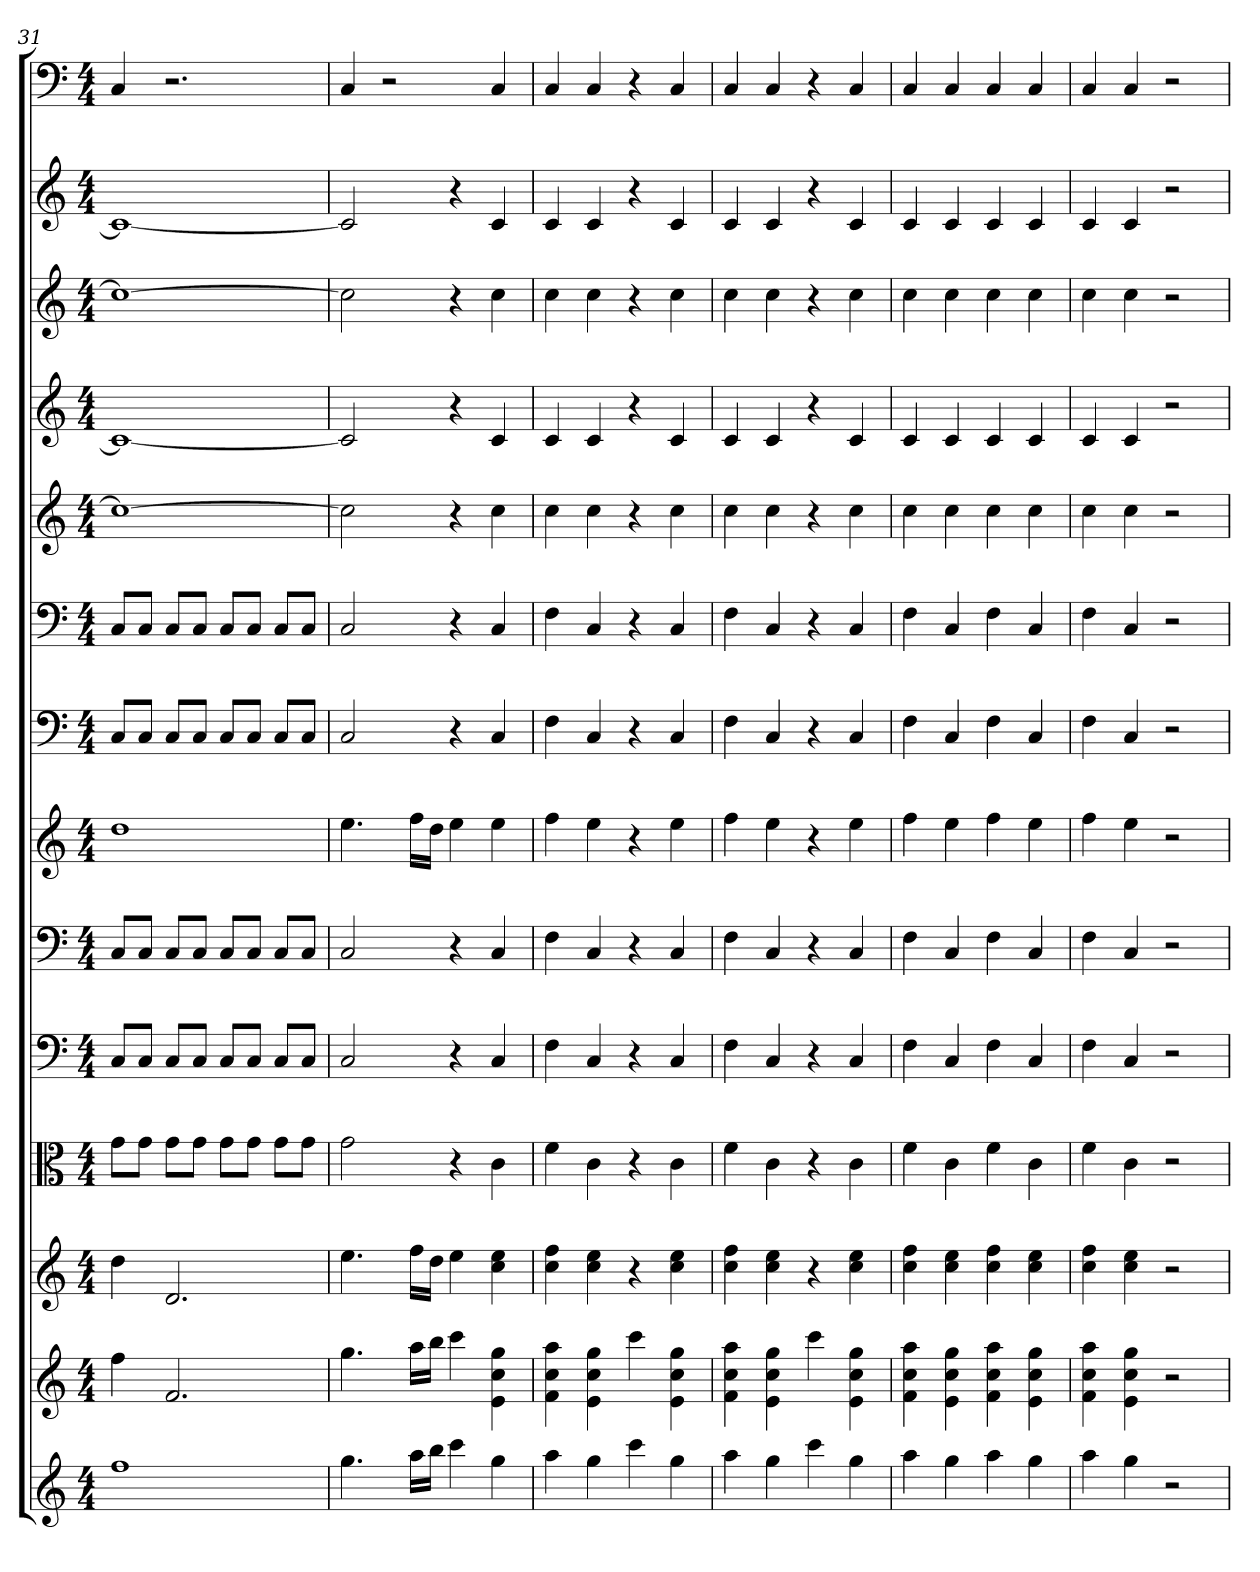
**kern	**kern	**kern	**kern	**kern	**kern	**kern	**kern	**kern	**kern	**kern	**kern	**kern	**kern
*part14	*part13	*part12	*part11	*part10	*part9	*part8	*part7	*part6	*part5	*part4	*part3	*part2	*part1
*staff14	*staff13	*staff12	*staff11	*staff10	*staff9	*staff8	*staff7	*staff6	*staff5	*staff4	*staff3	*staff2	*staff1
*	*	*	*clefC3	*clefF4	*clefF4	*	*clefF4	*clefF4	*	*	*	*	*clefF4
*k[]	*k[]	*k[]	*k[]	*k[]	*k[]	*k[]	*k[]	*k[]	*k[]	*k[]	*k[]	*k[]	*k[]
*C:	*C:	*C:	*C:	*C:	*C:	*C:	*C:	*C:	*C:	*C:	*C:	*C:	*C:
*M4/4	*M4/4	*M4/4	*M4/4	*M4/4	*M4/4	*M4/4	*M4/4	*M4/4	*M4/4	*M4/4	*M4/4	*M4/4	*M4/4
=31	=31	=31	=31	=31	=31	=31	=31	=31	=31	=31	=31	=31	=31
1ff	4ff	4dd	8g\L	8C/L	8C/L	1dd	8C/L	8C/L	1cc_	1c_	1cc_	1c_	4C
.	.	.	8g\J	8C/J	8C/J	.	8C/J	8C/J	.	.	.	.	.
.	2.f	2.d	8g\L	8C/L	8C/L	.	8C/L	8C/L	.	.	.	.	2.r
.	.	.	8g\J	8C/J	8C/J	.	8C/J	8C/J	.	.	.	.	.
.	.	.	8g\L	8C/L	8C/L	.	8C/L	8C/L	.	.	.	.	.
.	.	.	8g\J	8C/J	8C/J	.	8C/J	8C/J	.	.	.	.	.
.	.	.	8g\L	8C/L	8C/L	.	8C/L	8C/L	.	.	.	.	.
.	.	.	8g\J	8C/J	8C/J	.	8C/J	8C/J	.	.	.	.	.
=32	=32	=32	=32	=32	=32	=32	=32	=32	=32	=32	=32	=32	=32
4.gg	4.gg	4.ee	2g	2C	2C	4.ee	2C	2C	2cc]	2c]	2cc]	2c]	4C
.	.	.	.	.	.	.	.	.	.	.	.	.	2r
16aaLL	16aaLL	16ffLL	.	.	.	16ffLL	.	.	.	.	.	.	.
16bbJJ	16bbJJ	16ddJJ	.	.	.	16ddJJ	.	.	.	.	.	.	.
4ccc	4ccc	4ee	4r	4r	4r	4ee	4r	4r	4r	4r	4r	4r	.
4gg	4e 4cc 4gg	4cc 4ee	4c	4C	4C	4ee	4C	4C	4cc	4c	4cc	4c	4C
=33	=33	=33	=33	=33	=33	=33	=33	=33	=33	=33	=33	=33	=33
4aa	4f 4cc 4aa	4cc 4ff	4f	4F	4F	4ff	4F	4F	4cc	4c	4cc	4c	4C
4gg	4e 4cc 4gg	4cc 4ee	4c	4C	4C	4ee	4C	4C	4cc	4c	4cc	4c	4C
4ccc	4ccc	4r	4r	4r	4r	4r	4r	4r	4r	4r	4r	4r	4r
4gg	4e 4cc 4gg	4cc 4ee	4c	4C	4C	4ee	4C	4C	4cc	4c	4cc	4c	4C
=34	=34	=34	=34	=34	=34	=34	=34	=34	=34	=34	=34	=34	=34
4aa	4f 4cc 4aa	4cc 4ff	4f	4F	4F	4ff	4F	4F	4cc	4c	4cc	4c	4C
4gg	4e 4cc 4gg	4cc 4ee	4c	4C	4C	4ee	4C	4C	4cc	4c	4cc	4c	4C
4ccc	4ccc	4r	4r	4r	4r	4r	4r	4r	4r	4r	4r	4r	4r
4gg	4e 4cc 4gg	4cc 4ee	4c	4C	4C	4ee	4C	4C	4cc	4c	4cc	4c	4C
=35	=35	=35	=35	=35	=35	=35	=35	=35	=35	=35	=35	=35	=35
4aa	4f 4cc 4aa	4cc 4ff	4f	4F	4F	4ff	4F	4F	4cc	4c	4cc	4c	4C
4gg	4e 4cc 4gg	4cc 4ee	4c	4C	4C	4ee	4C	4C	4cc	4c	4cc	4c	4C
4aa	4f 4cc 4aa	4cc 4ff	4f	4F	4F	4ff	4F	4F	4cc	4c	4cc	4c	4C
4gg	4e 4cc 4gg	4cc 4ee	4c	4C	4C	4ee	4C	4C	4cc	4c	4cc	4c	4C
=36	=36	=36	=36	=36	=36	=36	=36	=36	=36	=36	=36	=36	=36
4aa	4f 4cc 4aa	4cc 4ff	4f	4F	4F	4ff	4F	4F	4cc	4c	4cc	4c	4C
4gg	4e 4cc 4gg	4cc 4ee	4c	4C	4C	4ee	4C	4C	4cc	4c	4cc	4c	4C
2r	2r	2r	2r	2r	2r	2r	2r	2r	2r	2r	2r	2r	2r
=	=	=	=	=	=	=	=	=	=	=	=	=	=
*-	*-	*-	*-	*-	*-	*-	*-	*-	*-	*-	*-	*-	*-
